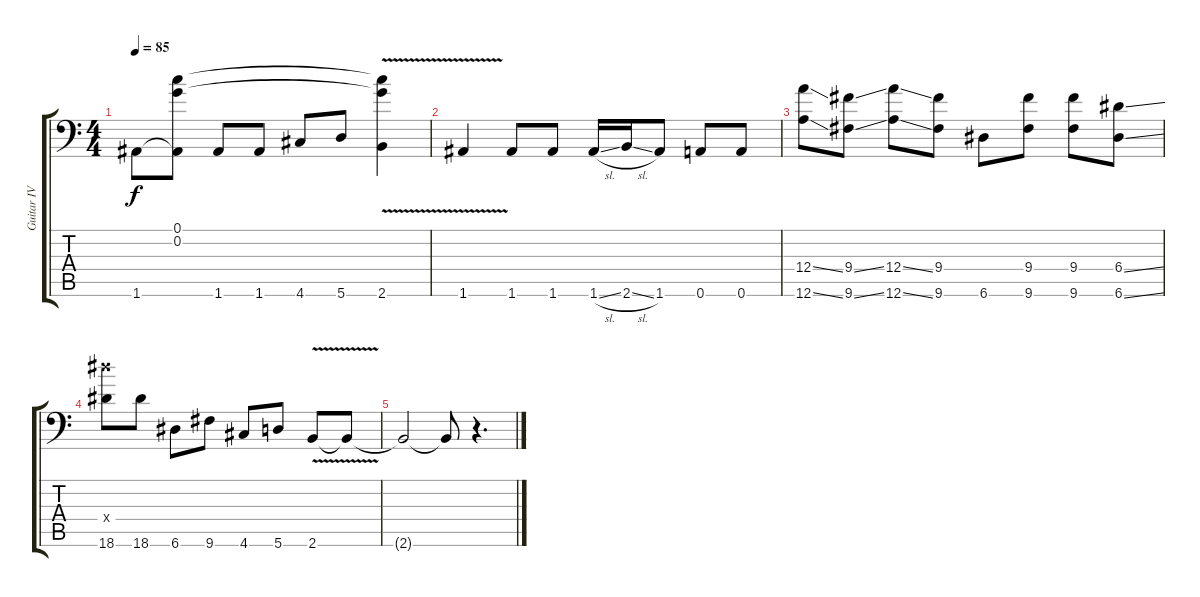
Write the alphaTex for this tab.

\track ("Guitar IV" "Guitar IV") {instrument overdrivenguitar}
\staff {score tabs}
\tuning (C4 G3 D3 A2 E2 A1) {hide}
\ts (4 4)
\tempo 85
\clef f4
\ks c
1.6.8{dy f} (0.1 0.2 1.6{t}).8 1.6.8 1.6.8 4.6.8 5.6.8 (0.1{t} 0.2{t} 2.6{v}).4 |
1.6{v}.4 1.6.8 1.6.8 1.6{sl}.16 2.6{sl}.16 1.6.8 0.6.8 0.6.8 |
(12.4{ss} 12.6{ss}).8 (9.4{ss} 9.6{ss}).8 (12.4{ss} 12.6{ss}).8 (9.4 9.6).8 6.6.8 (9.4 9.6).8 (9.4 9.6).8 (6.4{ss} 6.6{ss}).8 |
(18.4{x} 18.6).8 18.6.8 6.6.8 9.6.8 4.6.8 5.6.8 2.6{v}.8 2.6{t}.8 |
2.6{t}.2 2.6{t}.8 r.4{d}
